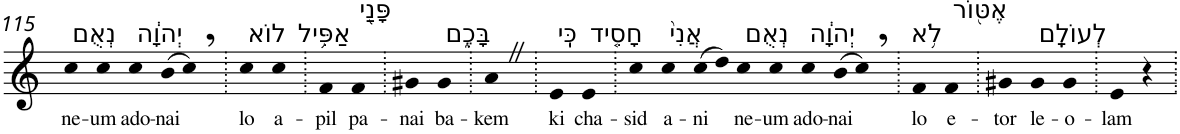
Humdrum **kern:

**kern	**text
*part1	*part1
*staff1	*staff1
*I"Piano	*
*I'Pno	*
!!LO:PB:g=z
*clefG2	*
*k[]	*
=115	=115
!LO:TX:a:t=נְאֻם	!
!	!LO:LY:b
4cc	ne-
!	!LO:LY:b
4cc	-um
!LO:TX:a:t=יְהוָ֔ה	!
!	!LO:LY:b
4cc	ado-
!	!LO:LY:b
(>8b	-nai
8cc,)	.
=116.	=116.
!LO:TX:a:t=לוֹא	!
!	!LO:LY:b
4cc	lo
!LO:TX:a:t=אַפִּ֥יל	!
!	!LO:LY:b
4cc	a-
=117.	=117.
!	!LO:LY:b
4f	-pil
!LO:TX:a:t=פָּנַ֖י	!
!	!LO:LY:b
4f	pa-
=118.	=118.
!	!LO:LY:b
4g#X	-nai
!LO:TX:a:t=בָּכֶ֑ם	!
!	!LO:LY:b
4g#	ba-
=119.	=119.
!	!LO:LY:b
4aZ	-kem
=120.	=120.
!LO:TX:a:t=כִּֽי	!
!	!LO:LY:b
4e	ki
!LO:TX:a:t=חָסִ֤יד	!
!	!LO:LY:b
4e	cha-
=121.	=121.
!	!LO:LY:b
4cc	-sid
!LO:TX:a:t=אֲנִי֙	!
!	!LO:LY:b
4cc	a-
!	!LO:LY:b
(>8cc	-ni
8dd)	.
!LO:TX:a:t=נְאֻם	!
!	!LO:LY:b
4cc	ne-
!	!LO:LY:b
4cc	-um
!LO:TX:a:t=יְהוָ֔ה	!
!	!LO:LY:b
4cc	ado-
!	!LO:LY:b
(>8b	-nai
8cc,)	.
=122.	=122.
!LO:TX:a:t=לֹ֥א	!
!	!LO:LY:b
4f	lo
!LO:TX:a:t=אֶטּ֖וֹר	!
!	!LO:LY:b
4f	e-
=123.	=123.
!	!LO:LY:b
4g#X	-tor
!LO:TX:a:t=לְעוֹלָֽם	!
!	!LO:LY:b
4g#	le-
!	!LO:LY:b
4g#	-o-
=124.	=124.
!	!LO:LY:b
4e	-lam
4r	.
=.	=.
*-	*-
